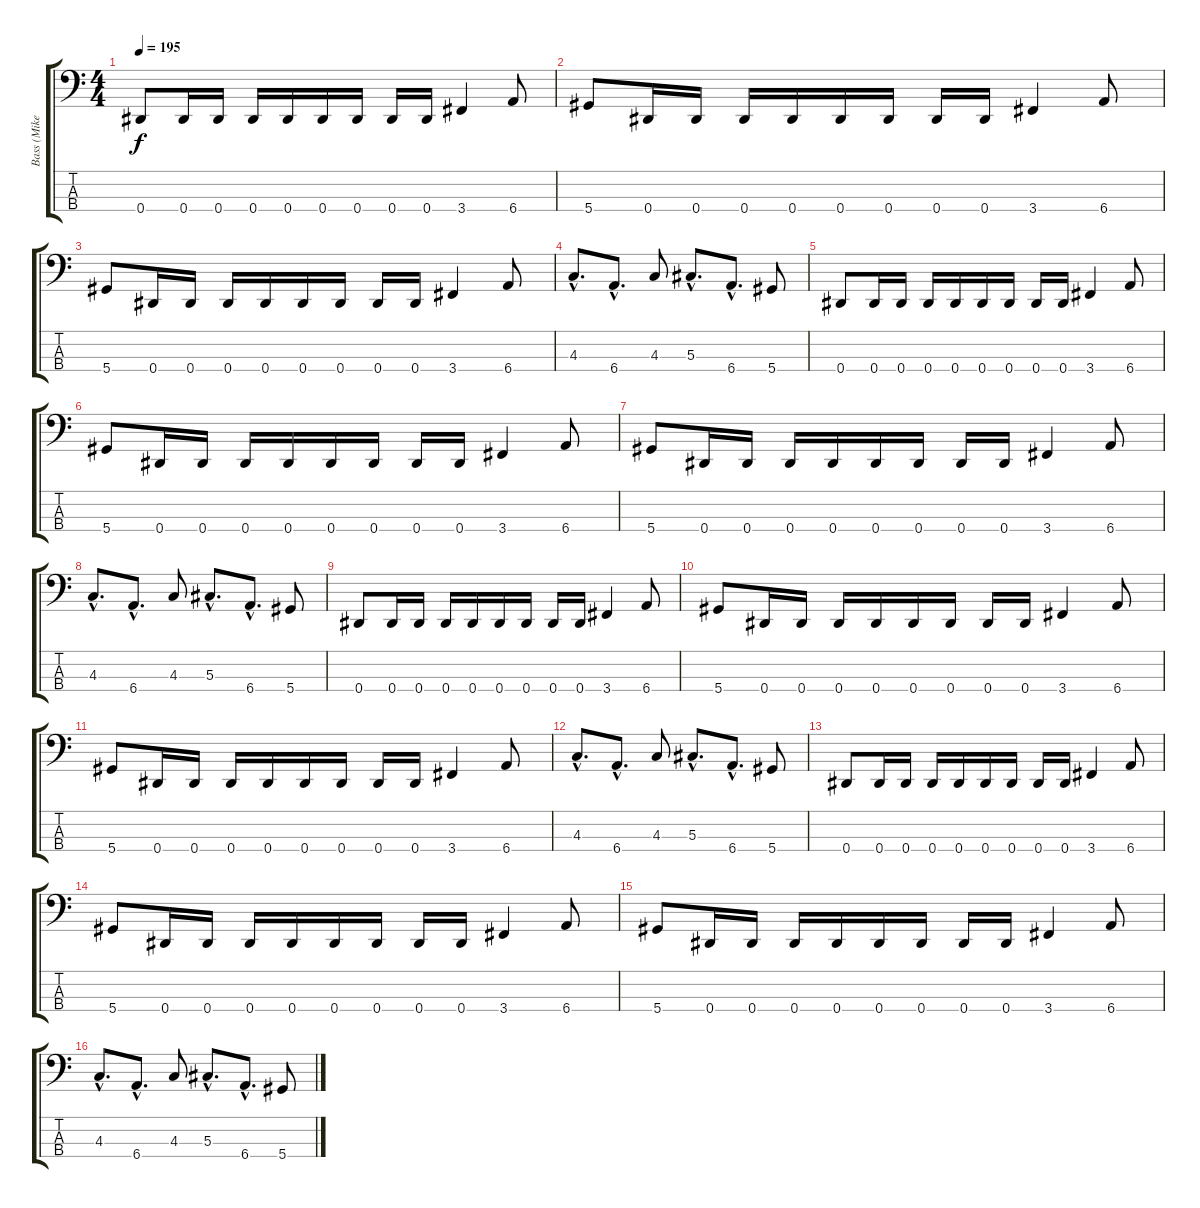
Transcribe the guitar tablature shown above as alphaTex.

\track ("Bass (Mike)" "Bass (Mike") {instrument electricbasspick}
\staff {score tabs}
\tuning (Gb2 Db2 Ab1 Eb1) {hide}
\ts (4 4)
\tempo 195
\clef f4
\ks c
0.4.8{dy f} 0.4.16 0.4.16 0.4.16 0.4.16 0.4.16 0.4.16 0.4.16 0.4.16 3.4.4 6.4.8 |
5.4.8 0.4.16 0.4.16 0.4.16 0.4.16 0.4.16 0.4.16 0.4.16 0.4.16 3.4.4 6.4.8 |
5.4.8 0.4.16 0.4.16 0.4.16 0.4.16 0.4.16 0.4.16 0.4.16 0.4.16 3.4.4 6.4.8 |
4.3{hac}.8{d} 6.4{hac}.8{d} 4.3.8 5.3{hac}.8{d} 6.4{hac}.8{d} 5.4.8 |
0.4.8 0.4.16 0.4.16 0.4.16 0.4.16 0.4.16 0.4.16 0.4.16 0.4.16 3.4.4 6.4.8 |
5.4.8 0.4.16 0.4.16 0.4.16 0.4.16 0.4.16 0.4.16 0.4.16 0.4.16 3.4.4 6.4.8 |
5.4.8 0.4.16 0.4.16 0.4.16 0.4.16 0.4.16 0.4.16 0.4.16 0.4.16 3.4.4 6.4.8 |
4.3{hac}.8{d} 6.4{hac}.8{d} 4.3.8 5.3{hac}.8{d} 6.4{hac}.8{d} 5.4.8 |
0.4.8 0.4.16 0.4.16 0.4.16 0.4.16 0.4.16 0.4.16 0.4.16 0.4.16 3.4.4 6.4.8 |
5.4.8 0.4.16 0.4.16 0.4.16 0.4.16 0.4.16 0.4.16 0.4.16 0.4.16 3.4.4 6.4.8 |
5.4.8 0.4.16 0.4.16 0.4.16 0.4.16 0.4.16 0.4.16 0.4.16 0.4.16 3.4.4 6.4.8 |
4.3{hac}.8{d} 6.4{hac}.8{d} 4.3.8 5.3{hac}.8{d} 6.4{hac}.8{d} 5.4.8 |
0.4.8 0.4.16 0.4.16 0.4.16 0.4.16 0.4.16 0.4.16 0.4.16 0.4.16 3.4.4 6.4.8 |
5.4.8 0.4.16 0.4.16 0.4.16 0.4.16 0.4.16 0.4.16 0.4.16 0.4.16 3.4.4 6.4.8 |
5.4.8 0.4.16 0.4.16 0.4.16 0.4.16 0.4.16 0.4.16 0.4.16 0.4.16 3.4.4 6.4.8 |
4.3{hac}.8{d} 6.4{hac}.8{d} 4.3.8 5.3{hac}.8{d} 6.4{hac}.8{d} 5.4.8
